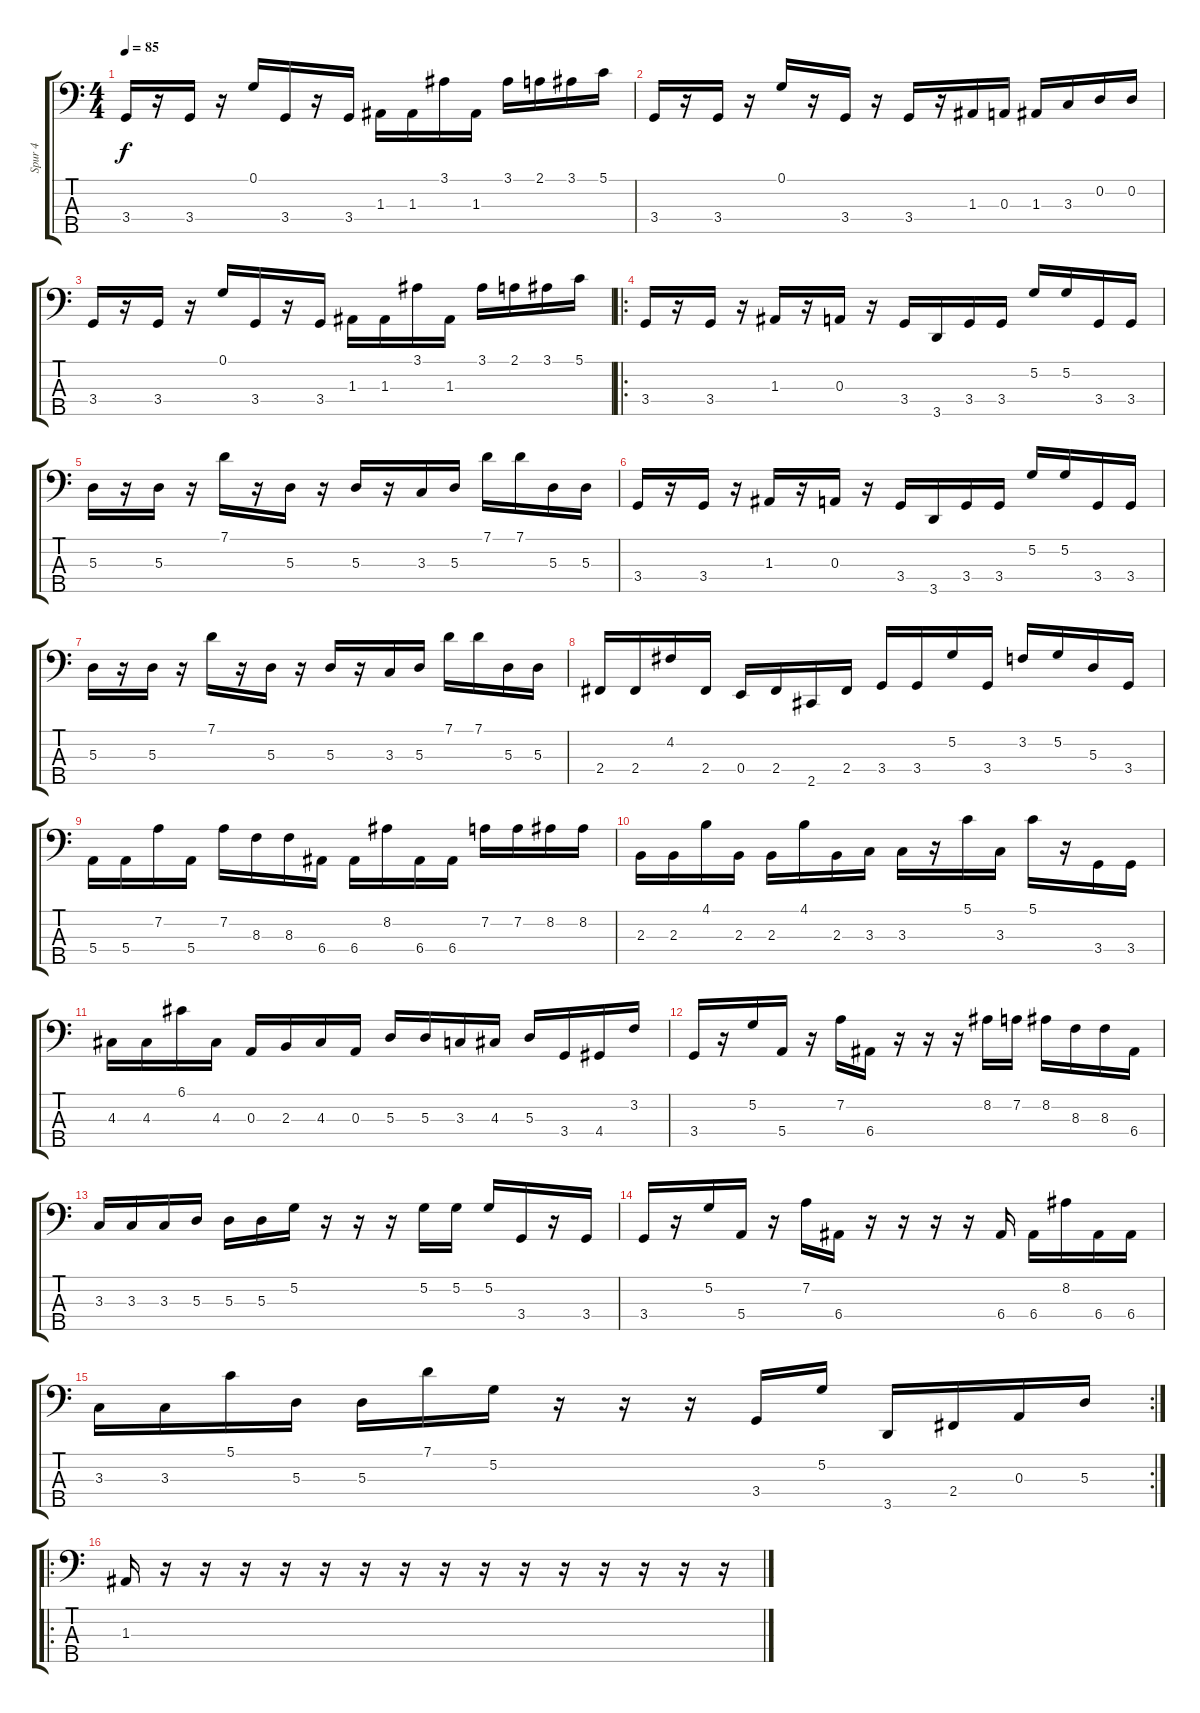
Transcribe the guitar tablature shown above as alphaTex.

\track ("Spur 4" "Spur 4") {instrument electricbassfinger}
\staff {score tabs}
\tuning (G2 D2 A1 E1 B0) {hide}
\ts (4 4)
\tempo 85
\clef f4
\ks c
3.4.16{dy f} r.16 3.4.16 r.16 0.1.16 3.4.16 r.16 3.4.16 1.3.16 1.3.16 3.1.16 1.3.16 3.1.16 2.1.16 3.1.16 5.1.16 |
3.4.16 r.16 3.4.16 r.16 0.1.16 r.16 3.4.16 r.16 3.4.16 r.16 1.3.16 0.3.16 1.3.16 3.3.16 0.2.16 0.2.16 |
3.4.16 r.16 3.4.16 r.16 0.1.16 3.4.16 r.16 3.4.16 1.3.16 1.3.16 3.1.16 1.3.16 3.1.16 2.1.16 3.1.16 5.1.16 |
\ro
3.4.16 r.16 3.4.16 r.16 1.3.16 r.16 0.3.16 r.16 3.4.16 3.5.16 3.4.16 3.4.16 5.2.16 5.2.16 3.4.16 3.4.16 |
5.3.16 r.16 5.3.16 r.16 7.1.16 r.16 5.3.16 r.16 5.3.16 r.16 3.3.16 5.3.16 7.1.16 7.1.16 5.3.16 5.3.16 |
3.4.16 r.16 3.4.16 r.16 1.3.16 r.16 0.3.16 r.16 3.4.16 3.5.16 3.4.16 3.4.16 5.2.16 5.2.16 3.4.16 3.4.16 |
5.3.16 r.16 5.3.16 r.16 7.1.16 r.16 5.3.16 r.16 5.3.16 r.16 3.3.16 5.3.16 7.1.16 7.1.16 5.3.16 5.3.16 |
2.4.16 2.4.16 4.2.16 2.4.16 0.4.16 2.4.16 2.5.16 2.4.16 3.4.16 3.4.16 5.2.16 3.4.16 3.2.16 5.2.16 5.3.16 3.4.16 |
5.4.16 5.4.16 7.2.16 5.4.16 7.2.16 8.3.16 8.3.16 6.4.16 6.4.16 8.2.16 6.4.16 6.4.16 7.2.16 7.2.16 8.2.16 8.2.16 |
2.3.16 2.3.16 4.1.16 2.3.16 2.3.16 4.1.16 2.3.16 3.3.16 3.3.16 r.16 5.1.16 3.3.16 5.1.16 r.16 3.4.16 3.4.16 |
4.3.16 4.3.16 6.1.16 4.3.16 0.3.16 2.3.16 4.3.16 0.3.16 5.3.16 5.3.16 3.3.16 4.3.16 5.3.16 3.4.16 4.4.16 3.2.16 |
3.4.16 r.16 5.2.16 5.4.16 r.16 7.2.16 6.4.16 r.16 r.16 r.16 8.2.16 7.2.16 8.2.16 8.3.16 8.3.16 6.4.16 |
3.3.16 3.3.16 3.3.16 5.3.16 5.3.16 5.3.16 5.2.16 r.16 r.16 r.16 5.2.16 5.2.16 5.2.16 3.4.16 r.16 3.4.16 |
3.4.16 r.16 5.2.16 5.4.16 r.16 7.2.16 6.4.16 r.16 r.16 r.16 r.16 6.4.16 6.4.16 8.2.16 6.4.16 6.4.16 |
\rc 2
3.3.16 3.3.16 5.1.16 5.3.16 5.3.16 7.1.16 5.2.16 r.16 r.16 r.16 3.4.16 5.2.16 3.5.16 2.4.16 0.3.16 5.3.16 |
\ro
1.3.16 r.16 r.16 r.16 r.16 r.16 r.16 r.16 r.16 r.16 r.16 r.16 r.16 r.16 r.16 r.16
